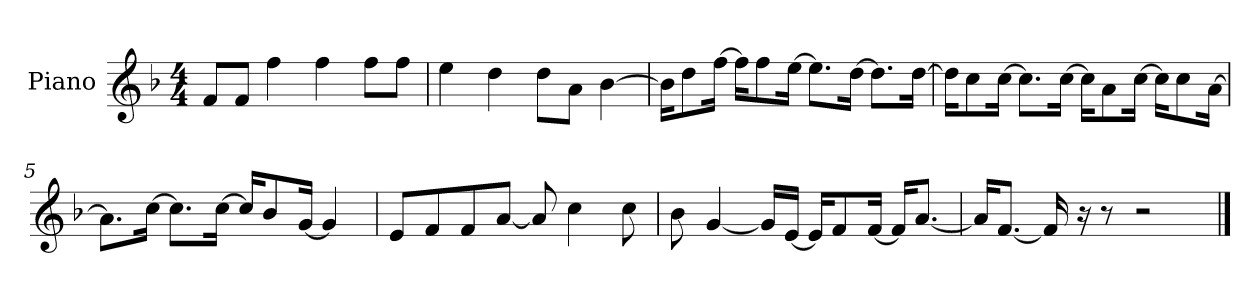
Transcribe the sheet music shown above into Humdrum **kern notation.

**kern
*part1
*staff1
*I"Piano
*I'P-no
*clefG2
*k[b-]
*M4/4
*MM90
=1
8f/L
8f/J
4ff\
4ff\
8ff\L
8ff\J
=2
4ee\
4dd\
8dd\L
8a\J
[4b-\
=3
16b-\KL]
8dd\
[16ff\Jk
16ff\KL]
8ff\
[16ee\Jk
8.ee\L]
[16dd\Jk
8.dd\L]
[16dd\Jk
=4
16dd\KL]
8cc\
[16cc\Jk
8.cc\L]
[16cc\Jk
16cc\KL]
8a\
[16cc\Jk
16cc\KL]
8cc\
[16a\Jk
!!LO:LB:g=z
=5
8.a\L]
[16cc\Jk
8.cc\L]
[16cc\Jk
16cc/KL]
8b-/
[16g/Jk
4g/]
=6
8e/L
8f/
8f/
[8a/J
8a/]
4cc\
8cc\
=7
8b-\
[4g/
16g/LL]
[16e/JJ
16e/KL]
8f/
[16f/Jk
16f/KL]
[8.a/J
=8
16a/KL]
[8.f/J
16f/]
16r
8r
2r
==
*-
